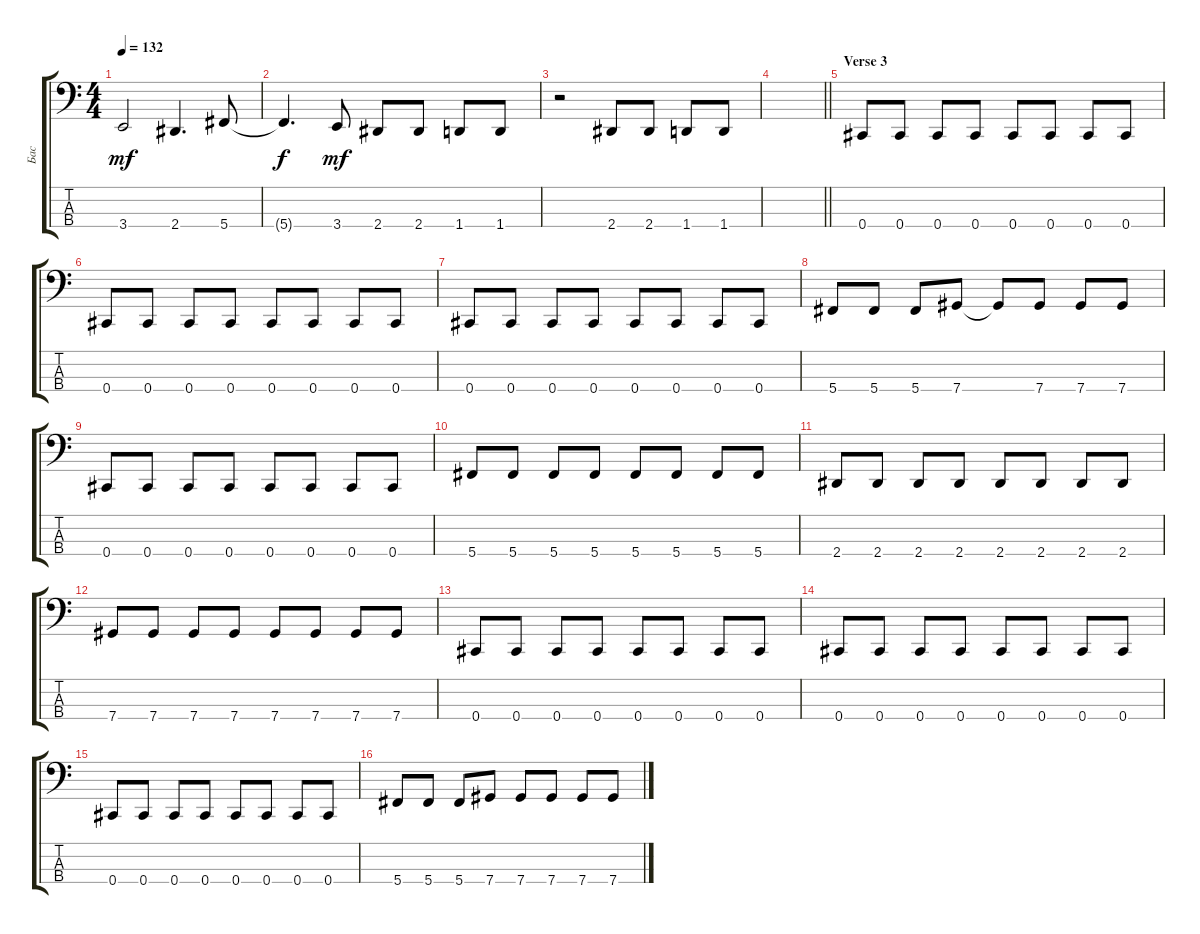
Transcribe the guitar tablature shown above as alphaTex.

\track ("Бас" "Бас") {instrument electricbassfinger}
\staff {score tabs}
\tuning (Gb2 Db2 Ab1 Db1) {hide}
\ts (4 4)
\tempo 132
\clef f4
\ks c
3.4.2{dy mf} 2.4.4{d} 5.4.8 |
5.4{t}.4{d dy f} 3.4.8{dy mf} 2.4.8 2.4.8 1.4.8 1.4.8 |
r.2 2.4.8 2.4.8 1.4.8 1.4.8 |
\barLineRight lightlight
|
\section ("" "Verse 3")
0.4.8 0.4.8 0.4.8 0.4.8 0.4.8 0.4.8 0.4.8 0.4.8 |
0.4.8 0.4.8 0.4.8 0.4.8 0.4.8 0.4.8 0.4.8 0.4.8 |
0.4.8 0.4.8 0.4.8 0.4.8 0.4.8 0.4.8 0.4.8 0.4.8 |
5.4.8 5.4.8 5.4.8 7.4.8 7.4{t}.8 7.4.8 7.4.8 7.4.8 |
0.4.8 0.4.8 0.4.8 0.4.8 0.4.8 0.4.8 0.4.8 0.4.8 |
5.4.8 5.4.8 5.4.8 5.4.8 5.4.8 5.4.8 5.4.8 5.4.8 |
2.4.8 2.4.8 2.4.8 2.4.8 2.4.8 2.4.8 2.4.8 2.4.8 |
7.4.8 7.4.8 7.4.8 7.4.8 7.4.8 7.4.8 7.4.8 7.4.8 |
0.4.8 0.4.8 0.4.8 0.4.8 0.4.8 0.4.8 0.4.8 0.4.8 |
0.4.8 0.4.8 0.4.8 0.4.8 0.4.8 0.4.8 0.4.8 0.4.8 |
0.4.8 0.4.8 0.4.8 0.4.8 0.4.8 0.4.8 0.4.8 0.4.8 |
5.4.8 5.4.8 5.4.8 7.4.8 7.4.8 7.4.8 7.4.8 7.4.8
